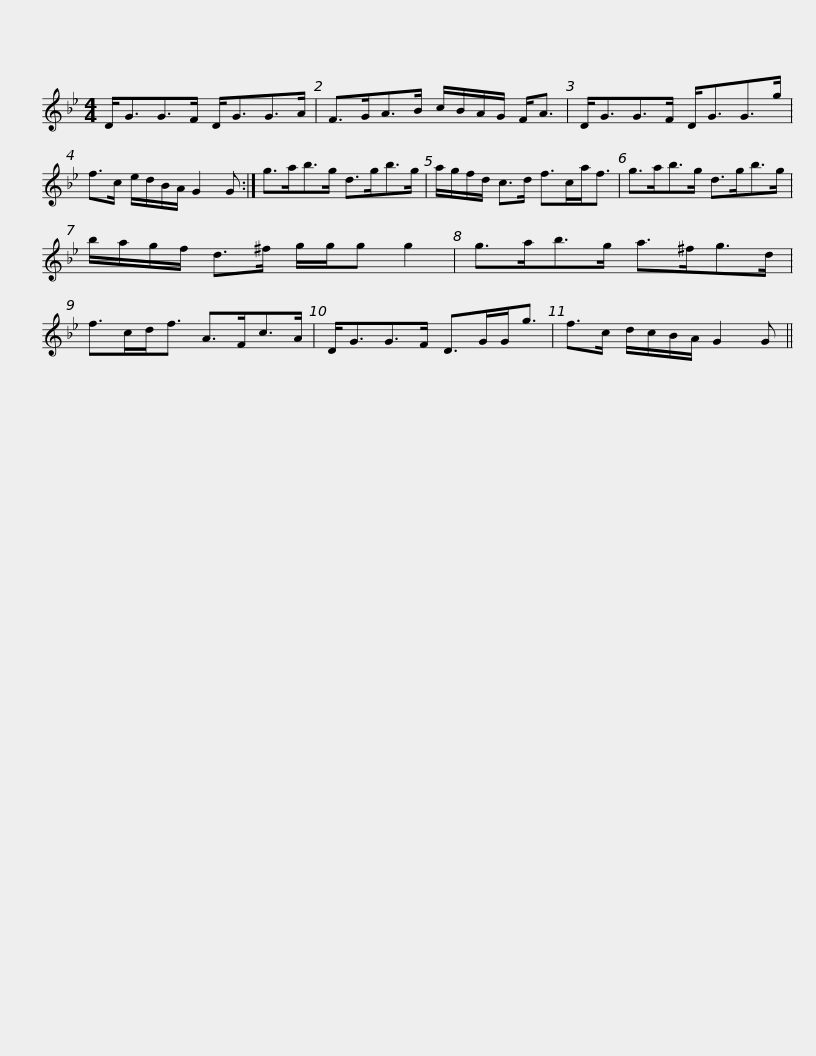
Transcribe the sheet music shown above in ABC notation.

X:1
L:1/8
M:4/4
I:linebreak $
K:Gmin
V:1 treble
V:1
 D<GG>F D<GG>A | F>GA>B c/B/A/G/ F<A | D<GG>F D<GG>g | f>c e/d/B/A/ G2 G :|$ g>ab>g d>gb>g | %5
 a/g/f/d/ c>d f>ca<f | g>ab>g d>gb>g | b/a/g/f/ d>^f g/g/g g2 |$ g>ab>g a>^fg>d | f>cd<f A>Fc>A | %10
 D<GG>F D>GG<g | f>c d/c/B/A/ G2 G || %12
